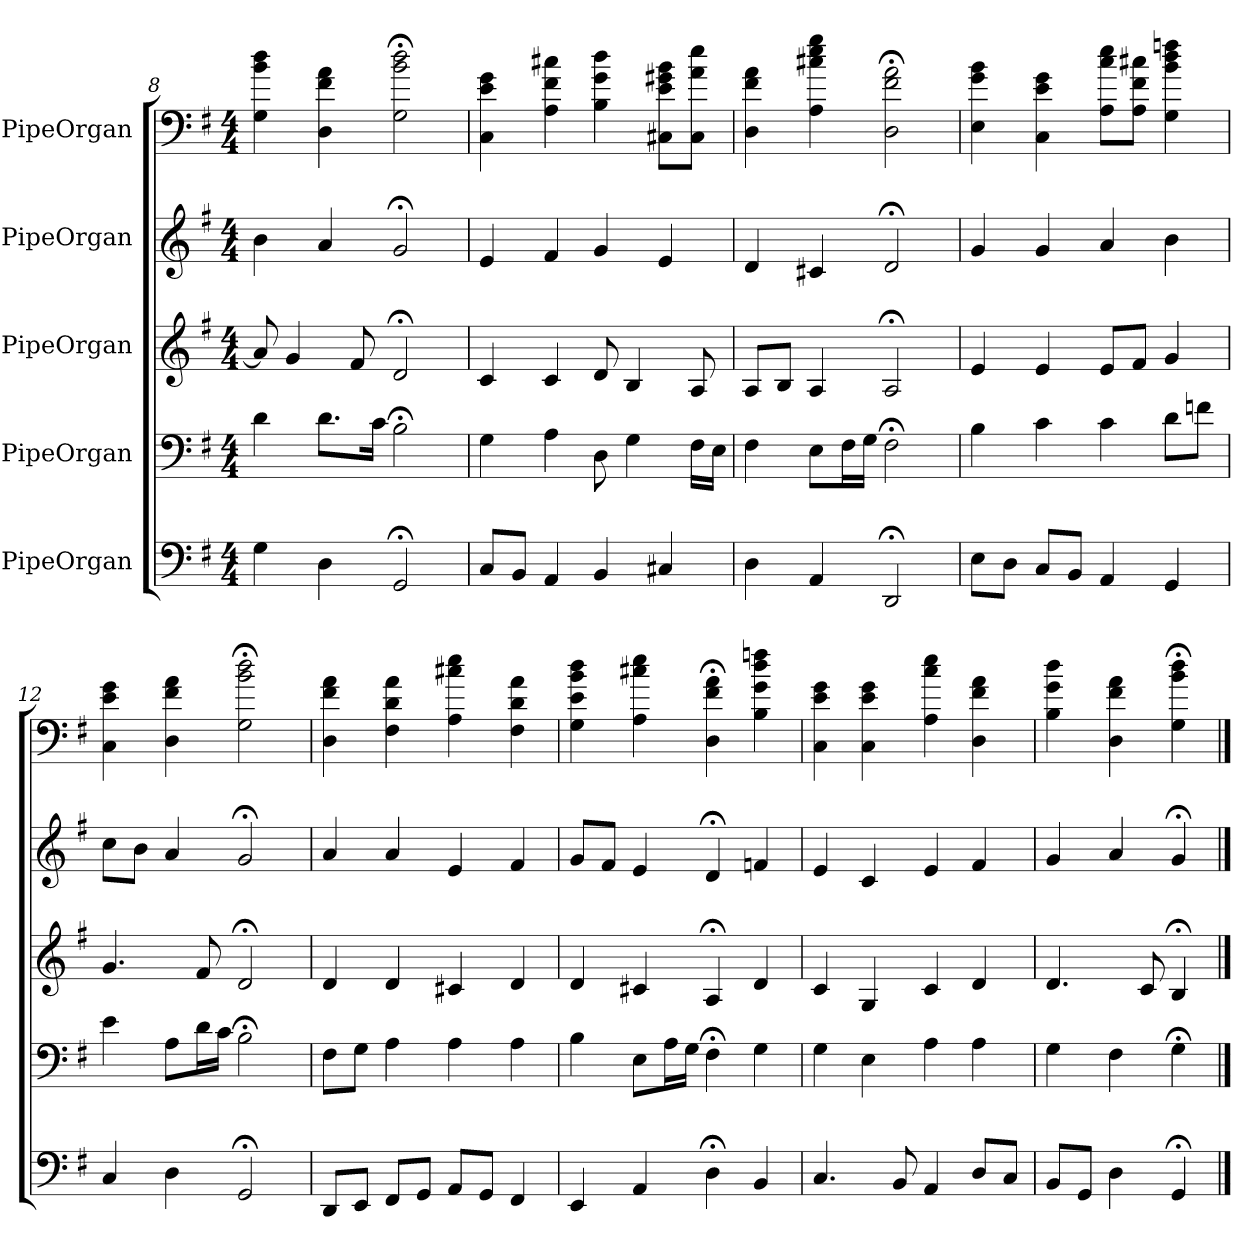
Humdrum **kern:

**kern	**kern	**kern	**kern	**kern
*part5	*part4	*part3	*part2	*part1
*staff5	*staff4	*staff3	*staff2	*staff1
*I"PipeOrgan	*I"PipeOrgan	*I"PipeOrgan	*I"PipeOrgan	*I"PipeOrgan
*k[f#]	*k[f#]	*k[f#]	*k[f#]	*k[f#]
*G:	*G:	*G:	*G:	*G:
*M4/4	*M4/4	*M4/4	*M4/4	*M4/4
=8	=8	=8	=8	=8
4G	4d	8a]	4b	4G 4b 4dd
.	.	4g	.	.
4D	8.dL	.	4a	4D 4f# 4a
.	.	8f#	.	.
.	16cJk	.	.	.
2GG;<	2B;<	2d;<	2g;<	2G;< 2b;< 2dd;<
=9	=9	=9	=9	=9
8CL	4G	4c	4e	4C 4e 4g
8BBJ	.	.	.	.
4AA	4A	4c	4f#	4A 4f# 4cc#X
4BB	8D	8d	4g	4B 4g 4dd
.	4G	4B	.	.
4C#X	.	.	4e	8C#X 8e 8g#X 8bL
.	16F#LL	8A	.	8C# 8a 8eeJ
.	16EJJ	.	.	.
=10	=10	=10	=10	=10
4D	4F#	8AL	4d	4D 4f# 4a
.	.	8BJ	.	.
4AA	8EL	4A	4c#X	4A 4cc#X 4ee 4gg
.	16F#L	.	.	.
.	16GJJ	.	.	.
2DD;<	2F#;<	2A;<	2d;<	2D;< 2f#;< 2a;<
=11	=11	=11	=11	=11
8EL	4B	4e	4g	4E 4g 4b
8DJ	.	.	.	.
8CL	4c	4e	4g	4C 4e 4g
8BBJ	.	.	.	.
4AA	4c	8eL	4a	8A 8cc 8eeL
.	.	8f#J	.	8A 8f# 8cc#XJ
4GG	8dL	4g	4b	4G 4b 4dd 4ffn
.	8fnJ	.	.	.
=12	=12	=12	=12	=12
4C	4e	4.g	8ccL	4C 4e 4g
.	.	.	8bJ	.
4D	8AL	.	4a	4D 4f# 4a
.	16dL	8f#	.	.
.	16cJJ	.	.	.
2GG;<	2B;<	2d;<	2g;<	2G;< 2b;< 2dd;<
=13	=13	=13	=13	=13
8DDL	8F#L	4d	4a	4D 4f# 4a
8EEJ	8GJ	.	.	.
8FF#L	4A	4d	4a	4F# 4d 4a
8GGJ	.	.	.	.
8AAL	4A	4c#X	4e	4A 4cc#X 4ee
8GGJ	.	.	.	.
4FF#	4A	4d	4f#	4F# 4d 4a
=14	=14	=14	=14	=14
4EE	4B	4d	8gL	4G 4e 4b 4dd
.	.	.	8f#J	.
4AA	8EL	4c#X	4e	4A 4cc#X 4ee
.	16AL	.	.	.
.	16GJJ	.	.	.
4D;<	4F#;<	4A;<	4d;<	4D;< 4f#;< 4a;<
4BB	4G	4d	4fn	4B 4g 4dd 4ffn
=15	=15	=15	=15	=15
4.C	4G	4c	4e	4C 4e 4g
.	4E	4G	4c	4C 4e 4g
8BB	.	.	.	.
4AA	4A	4c	4e	4A 4cc 4ee
8DL	4A	4d	4f#	4D 4f# 4a
8CJ	.	.	.	.
=16	=16	=16	=16	=16
8BBL	4G	4.d	4g	4B 4g 4dd
8GGJ	.	.	.	.
4D	4F#	.	4a	4D 4f# 4a
.	.	8c	.	.
4GG;<	4G;<	4B;<	4g;<	4G;< 4b;< 4dd;<
==	==	==	==	==
*-	*-	*-	*-	*-
